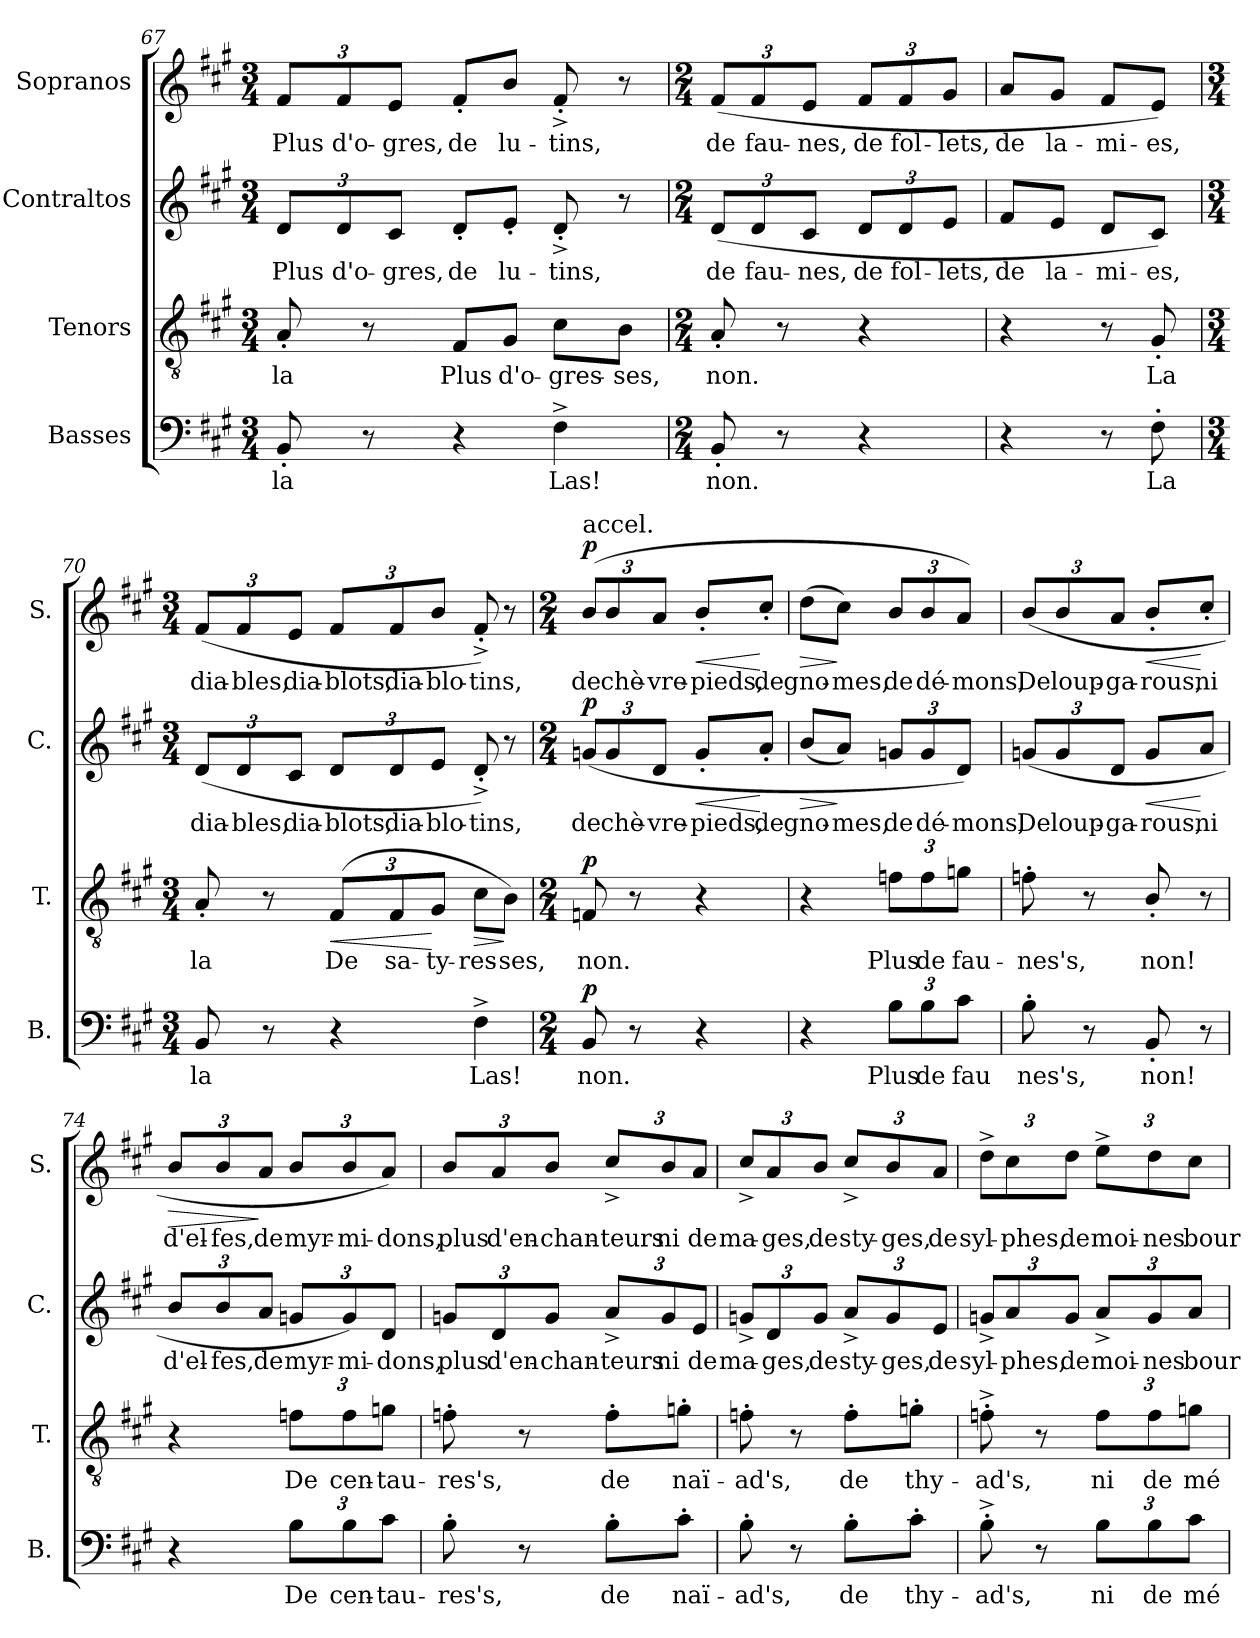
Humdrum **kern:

**kern	**text	**dynam	**kern	**text	**dynam	**kern	**text	**dynam	**kern	**text	**dynam
*part4	*part4	*part4	*part3	*part3	*part3	*part2	*part2	*part2	*part1	*part1	*part1
*staff4	*staff4	*staff4	*staff3	*staff3	*staff3	*staff2	*staff2	*staff2	*staff1	*staff1	*staff1
*I"Basses	*	*	*I"Tenors	*	*	*I"Contraltos	*	*	*I"Sopranos	*	*
*I'B.	*	*	*I'T.	*	*	*I'C.	*	*	*I'S.	*	*
!!LO:LB:g=z
*clefF4	*	*	*clefGv2	*	*	*clefG2	*	*	*clefG2	*	*
*	*	*	*ITrd7c12	*	*	*	*	*	*	*	*
*k[f#c#g#]	*	*	*k[f#c#g#]	*	*	*k[f#c#g#]	*	*	*k[f#c#g#]	*	*
*A:	*	*	*A:	*	*	*A:	*	*	*A:	*	*
*M3/4	*	*	*M3/4	*	*	*M3/4	*	*	*M3/4	*	*
=67	=67	=67	=67	=67	=67	=67	=67	=67	=67	=67	=67
!	!LO:LY:b	!	!	!LO:LY:b	!	!	!	!	!	!	!
*	*	*	*	*	*	*Xbrackettup	*	*	*	*	*
!	!	!	!	!	!	!	!LO:LY:b	!	!	!	!
*	*	*	*	*	*	*	*	*	*Xbrackettup	*	*
!	!	!	!	!	!	!	!	!	!	!LO:LY:b	!
8BB'/	la	.	8AA'/	la	.	12d/L	Plus	.	12f#/L	Plus	.
!	!	!	!	!	!	!	!LO:LY:b	!	!	!LO:LY:b	!
.	.	.	.	.	.	12d/	d'o-	.	12f#/	d'o-	.
8r	.	.	8r	.	.	.	.	.	.	.	.
!	!	!	!	!	!	!	!LO:LY:b	!	!	!LO:LY:b	!
.	.	.	.	.	.	12c#/J	-gres,	.	12e/J	-gres,	.
!	!	!	!	!LO:LY:b	!	!	!LO:LY:b	!	!	!LO:LY:b	!
4r	.	.	8FF#/L	Plus	.	8d'/L	de	.	8f#'/L	de	.
!	!	!	!	!LO:LY:b	!	!	!LO:LY:b	!	!	!LO:LY:b	!
.	.	.	8GG#/J	d'o-	.	8e'/J	lu-	.	8b/J	lu-	.
!	!LO:LY:b	!	!	!LO:LY:b	!	!	!LO:LY:b	!	!	!LO:LY:b	!
4F#^\	Las!	.	8C#\L	-gres-	.	8d'^/	-tins,	.	8f#'^/	-tins,	.
!	!	!	!	!LO:LY:b	!	!	!	!	!	!	!
.	.	.	8BB\J	-ses,	.	8r	.	.	8r	.	.
=68	=68	=68	=68	=68	=68	=68	=68	=68	=68	=68	=68
*M2/4	*	*	*M2/4	*	*	*M2/4	*	*	*M2/4	*	*
!	!LO:LY:b	!	!	!LO:LY:b	!	!	!LO:LY:b	!	!	!LO:LY:b	!
8BB'/	non.	.	8AA'/	non.	.	(>12d/L	de	.	(>12f#/L	de	.
!	!	!	!	!	!	!	!LO:LY:b	!	!	!LO:LY:b	!
.	.	.	.	.	.	12d/	fau-	.	12f#/	fau-	.
8r	.	.	8r	.	.	.	.	.	.	.	.
!	!	!	!	!	!	!	!LO:LY:b	!	!	!LO:LY:b	!
.	.	.	.	.	.	12c#/J	-nes,	.	12e/J	-nes,	.
!	!	!	!	!	!	!	!LO:LY:b	!	!	!LO:LY:b	!
4r	.	.	4r	.	.	12d/L	de	.	12f#/L	de	.
!	!	!	!	!	!	!	!LO:LY:b	!	!	!LO:LY:b	!
.	.	.	.	.	.	12d/	fol-	.	12f#/	fol-	.
!	!	!	!	!	!	!	!LO:LY:b	!	!	!LO:LY:b	!
.	.	.	.	.	.	12e/J	-lets,	.	12g#/J	-lets,	.
=69	=69	=69	=69	=69	=69	=69	=69	=69	=69	=69	=69
!	!	!	!	!	!	!	!LO:LY:b	!	!	!LO:LY:b	!
4r	.	.	4r	.	.	8f#/L	de	.	8a/L	de	.
!	!	!	!	!	!	!	!LO:LY:b	!	!	!LO:LY:b	!
.	.	.	.	.	.	8e/J	la-	.	8g#/J	la-	.
!	!	!	!	!	!	!	!LO:LY:b	!	!	!LO:LY:b	!
8r	.	.	8r	.	.	8d/L	-mi-	.	8f#/L	-mi-	.
!	!LO:LY:b	!	!	!LO:LY:b	!	!	!LO:LY:b	!	!	!LO:LY:b	!
8F#'\	La	.	8GG#'/	La	.	8c#/J)	-es,	.	8e/J)	-es,	.
!!LO:PB:g=z
=70	=70	=70	=70	=70	=70	=70	=70	=70	=70	=70	=70
*M3/4	*	*	*M3/4	*	*	*M3/4	*	*	*M3/4	*	*
!	!LO:LY:b	!	!	!LO:LY:b	!	!	!LO:LY:b	!	!	!LO:LY:b	!
8BB/	la	.	8AA'/	la	.	(<12d/L	dia-	.	(<12f#/L	dia-	.
!	!	!	!	!	!	!	!LO:LY:b	!	!	!LO:LY:b	!
.	.	.	.	.	.	12d/	-bles,	.	12f#/	-bles,	.
8r	.	.	8r	.	.	.	.	.	.	.	.
!	!	!	!	!	!	!	!LO:LY:b	!	!	!LO:LY:b	!
.	.	.	.	.	.	12c#/J	dia-	.	12e/J	dia-	.
*	*	*	*Xbrackettup	*	*	*	*	*	*	*	*
!	!	!	!	!LO:LY:b	!LO:HP:b	!	!LO:LY:b	!	!	!LO:LY:b	!
4r	.	.	(>12FF#/L	De	<	12d/L	-blots,	.	12f#/L	-blots,	.
!	!	!	!	!LO:LY:b	!	!	!LO:LY:b	!	!	!LO:LY:b	!
.	.	.	12FF#/	sa-	.	12d/	dia-	.	12f#/	dia-	.
!	!	!	!	!LO:LY:b	!	!	!LO:LY:b	!	!	!LO:LY:b	!
.	.	.	12GG#/J	-ty-	[	12e/J	-blo-	.	12b/J	-blo-	.
!	!LO:LY:b	!	!	!LO:LY:b	!LO:HP:b	!	!LO:LY:b	!	!	!LO:LY:b	!
4F#^\	Las!	.	8C#\L	-res-	>	8d'^/)	-tins,	.	8f#'^/)	-tins,	.
!	!	!	!	!LO:LY:b	!	!	!	!	!	!	!
.	.	.	8BB\J)	-ses,	]	8r	.	.	8r	.	.
=71	=71	=71	=71	=71	=71	=71	=71	=71	=71	=71	=71
*M2/4	*	*	*M2/4	*	*	*M2/4	*	*	*M2/4	*	*
!	!	!	!	!	!	!	!	!	!LO:TX:a:t=accel.	!	!
!	!LO:LY:b	!LO:DY:b	!	!LO:LY:b	!LO:DY:b	!	!LO:LY:b	!LO:DY:b	!	!LO:LY:b	!LO:DY:b
8BB/	non.	p	8FFn/	non.	p	(>12gn/L	de	p	(>12b/L	de	p
!	!	!	!	!	!	!	!LO:LY:b	!	!	!LO:LY:b	!
.	.	.	.	.	.	12g/	chè-	.	12b/	chè-	.
8r	.	.	8r	.	.	.	.	.	.	.	.
!	!	!	!	!	!	!	!LO:LY:b	!	!	!LO:LY:b	!
.	.	.	.	.	.	12d/J	-vre-	.	12a/J	-vre-	.
!	!	!	!	!	!	!	!LO:LY:b	!LO:HP:b	!	!LO:LY:b	!LO:HP:b
4r	.	.	4r	.	.	8g'/L	-pieds,	<	8b'/L	-pieds,	<
!	!	!	!	!	!	!	!LO:LY:b	!	!	!LO:LY:b	!
.	.	.	.	.	.	8a'/J	de	[	8cc#'/J	de	[
=72	=72	=72	=72	=72	=72	=72	=72	=72	=72	=72	=72
!	!	!	!	!	!	!	!LO:LY:b	!LO:HP:b	!	!LO:LY:b	!LO:HP:b
4r	.	.	4r	.	.	(<8b/L	gno-	>	(>8dd\L	gno-	>
!	!	!	!	!	!	!	!LO:LY:b	!	!	!LO:LY:b	!
.	.	.	.	.	.	8a/J)	-mes,	]	8cc#\J)	-mes,	]
*Xbrackettup	*	*	*	*	*	*	*	*	*	*	*
!	!LO:LY:b	!	!	!LO:LY:b	!	!	!LO:LY:b	!	!	!LO:LY:b	!
12B\L	Plus	.	12Fn\L	Plus	.	12gn/L	de	.	12b/L	de	.
!	!LO:LY:b	!	!	!LO:LY:b	!	!	!LO:LY:b	!	!	!LO:LY:b	!
12B\	de	.	12F\	de	.	12g/	dé-	.	12b/	dé-	.
!	!LO:LY:b	!	!	!LO:LY:b	!	!	!LO:LY:b	!	!	!LO:LY:b	!
12c#\J	fau	.	12Gn\J	fau-	.	12d/J)	-mons,	.	12a/J)	-mons,	.
!!LO:PB:g=z
=73	=73	=73	=73	=73	=73	=73	=73	=73	=73	=73	=73
!	!LO:LY:b	!	!	!LO:LY:b	!	!	!LO:LY:b	!	!	!LO:LY:b	!
8B'\	nes's,	.	8Fn'\	-nes's,	.	(>12gn/L	De	.	(>12b/L	De	.
!	!	!	!	!	!	!	!LO:LY:b	!	!	!LO:LY:b	!
.	.	.	.	.	.	12g/	loup-	.	12b/	loup-	.
8r	.	.	8r	.	.	.	.	.	.	.	.
!	!	!	!	!	!	!	!LO:LY:b	!	!	!LO:LY:b	!
.	.	.	.	.	.	12d/J	-ga-	.	12a/J	-ga-	.
!	!LO:LY:b	!	!	!LO:LY:b	!	!	!LO:LY:b	!LO:HP:b	!	!LO:LY:b	!LO:HP:b
8BB'/	non!	.	8BB'/	non!	.	8g/L	-rous,	<	8b'/L	-rous,	<
!	!	!	!	!	!	!	!LO:LY:b	!	!	!LO:LY:b	!
8r	.	.	8r	.	.	8a/J	ni	[	8cc#'/J	ni	[
=74	=74	=74	=74	=74	=74	=74	=74	=74	=74	=74	=74
!	!	!	!	!	!	!	!LO:LY:b	!	!	!LO:LY:b	!LO:HP:b
4r	.	.	4r	.	.	12b/L	d'el-	.	12b/L	d'el-	>
!	!	!	!	!	!	!	!LO:LY:b	!	!	!LO:LY:b	!
.	.	.	.	.	.	12b/	-fes,	.	12b/	-fes,	.
!	!	!	!	!	!	!	!LO:LY:b	!	!	!LO:LY:b	!
.	.	.	.	.	.	12a/J	de	.	12a/J	de	]
!	!LO:LY:b	!	!	!LO:LY:b	!	!	!LO:LY:b	!	!	!LO:LY:b	!
12B\L	De	.	12Fn\L	De	.	12gn/L	myr-	.	12b/L	myr-	.
!	!LO:LY:b	!	!	!LO:LY:b	!	!	!LO:LY:b	!	!	!LO:LY:b	!
12B\	cen-	.	12F\	cen-	.	12g/)	-mi-	.	12b/	-mi-	.
!	!LO:LY:b	!	!	!LO:LY:b	!	!	!LO:LY:b	!	!	!LO:LY:b	!
12c#\J	-tau-	.	12Gn\J	-tau-	.	12d/J	-dons,	.	12a/J)	-dons,	.
=75	=75	=75	=75	=75	=75	=75	=75	=75	=75	=75	=75
!	!LO:LY:b	!	!	!LO:LY:b	!	!	!LO:LY:b	!	!	!LO:LY:b	!
8B'\	-res's,	.	8Fn'\	-res's,	.	12gn/L	plus	.	12b/L	plus	.
!	!	!	!	!	!	!	!LO:LY:b	!	!	!LO:LY:b	!
.	.	.	.	.	.	12d/	d'en-	.	12a/	d'en-	.
8r	.	.	8r	.	.	.	.	.	.	.	.
!	!	!	!	!	!	!	!LO:LY:b	!	!	!LO:LY:b	!
.	.	.	.	.	.	12g/J	-chan-	.	12b/J	-chan-	.
!	!LO:LY:b	!	!	!LO:LY:b	!	!	!LO:LY:b	!	!	!LO:LY:b	!
8B'\L	de	.	8F'\L	de	.	12a^/L	-teurs	.	12cc#^/L	-teurs	.
!	!	!	!	!	!	!	!LO:LY:b	!	!	!LO:LY:b	!
.	.	.	.	.	.	12g/	ni	.	12b/	ni	.
!	!LO:LY:b	!	!	!LO:LY:b	!	!	!	!	!	!	!
8c#'\J	naï-	.	8Gn'\J	naï-	.	.	.	.	.	.	.
!	!	!	!	!	!	!	!LO:LY:b	!	!	!LO:LY:b	!
.	.	.	.	.	.	12e/J	de	.	12a/J	de	.
!!LO:LB:g=z
=76	=76	=76	=76	=76	=76	=76	=76	=76	=76	=76	=76
!	!LO:LY:b	!	!	!LO:LY:b	!	!	!LO:LY:b	!	!	!LO:LY:b	!
8B'\	-ad's,	.	8Fn'\	-ad's,	.	12gn^/L	ma-	.	12cc#^/L	ma-	.
!	!	!	!	!	!	!	!LO:LY:b	!	!	!LO:LY:b	!
.	.	.	.	.	.	12d/	-ges,	.	12a/	-ges,	.
8r	.	.	8r	.	.	.	.	.	.	.	.
!	!	!	!	!	!	!	!LO:LY:b	!	!	!LO:LY:b	!
.	.	.	.	.	.	12g/J	de	.	12b/J	de	.
!	!LO:LY:b	!	!	!LO:LY:b	!	!	!LO:LY:b	!	!	!LO:LY:b	!
8B'\L	de	.	8F'\L	de	.	12a^/L	sty-	.	12cc#^/L	sty-	.
!	!	!	!	!	!	!	!LO:LY:b	!	!	!LO:LY:b	!
.	.	.	.	.	.	12g/	-ges,	.	12b/	-ges,	.
!	!LO:LY:b	!	!	!LO:LY:b	!	!	!	!	!	!	!
8c#'\J	thy-	.	8Gn'\J	thy-	.	.	.	.	.	.	.
!	!	!	!	!	!	!	!LO:LY:b	!	!	!LO:LY:b	!
.	.	.	.	.	.	12e/J	de	.	12a/J	de	.
=77	=77	=77	=77	=77	=77	=77	=77	=77	=77	=77	=77
!	!LO:LY:b	!	!	!LO:LY:b	!	!	!LO:LY:b	!	!	!LO:LY:b	!
8B'^\	-ad's,	.	8Fn'^\	-ad's,	.	12gn^/L	syl-	.	12dd^\L	syl-	.
!	!	!	!	!	!	!	!LO:LY:b	!	!	!LO:LY:b	!
.	.	.	.	.	.	12a/	-phes,	.	12cc#\	-phes,	.
8r	.	.	8r	.	.	.	.	.	.	.	.
!	!	!	!	!	!	!	!LO:LY:b	!	!	!LO:LY:b	!
.	.	.	.	.	.	12g/J	de	.	12dd\J	de	.
!	!LO:LY:b	!	!	!LO:LY:b	!	!	!LO:LY:b	!	!	!LO:LY:b	!
12B\L	ni	.	12F\L	ni	.	12a^/L	moi-	.	12ee^\L	moi-	.
!	!LO:LY:b	!	!	!LO:LY:b	!	!	!LO:LY:b	!	!	!LO:LY:b	!
12B\	de	.	12F\	de	.	12g/	-nes	.	12dd\	-nes	.
!	!LO:LY:b	!	!	!LO:LY:b	!	!	!LO:LY:b	!	!	!LO:LY:b	!
12c#\J	mé-	.	12Gn\J	mé-	.	12a/J	bour-	.	12cc#\J	bour-	.
=	=	=	=	=	=	=	=	=	=	=	=
*-	*-	*-	*-	*-	*-	*-	*-	*-	*-	*-	*-
